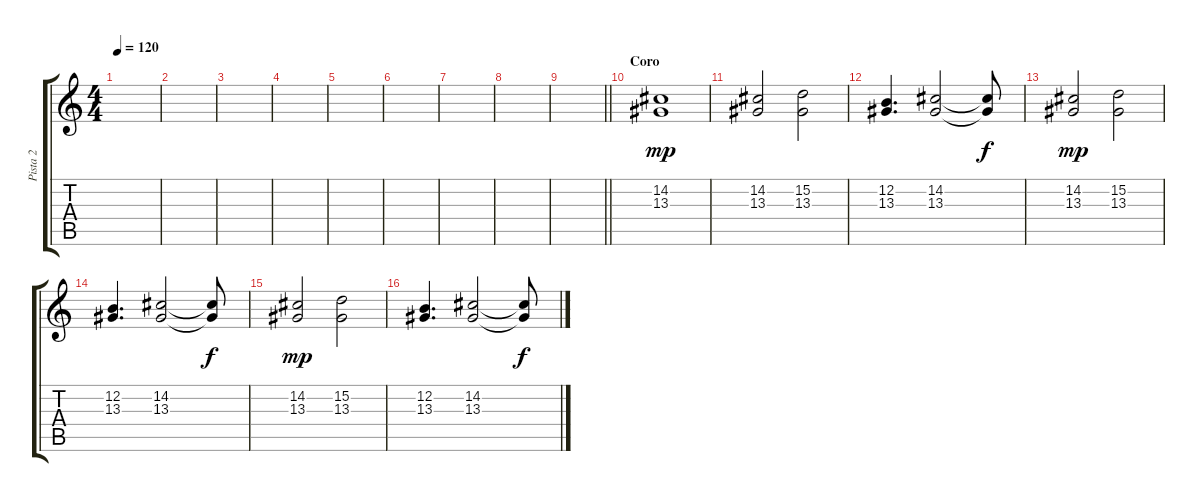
\track ("Pista 2" "Pista 2") {instrument drawbarorgan}
\staff {score tabs}
\tuning (E4 B3 G3 D3 A2 E2) {hide}
\ts (4 4)
\tempo 120
\clef g2
\ks c
|
|
|
|
|
|
|
|
\barLineRight lightlight
|
\section ("" "Coro")
(14.2 13.3).1{dy mp} |
(14.2 13.3).2 (15.2 13.3).2 |
(12.2 13.3).4{d} (14.2 13.3).2 (14.2{t} 13.3{t}).8{dy f} |
(14.2 13.3).2{dy mp} (15.2 13.3).2 |
(12.2 13.3).4{d} (14.2 13.3).2 (14.2{t} 13.3{t}).8{dy f} |
(14.2 13.3).2{dy mp} (15.2 13.3).2 |
(12.2 13.3).4{d} (14.2 13.3).2 (14.2{t} 13.3{t}).8{dy f}
